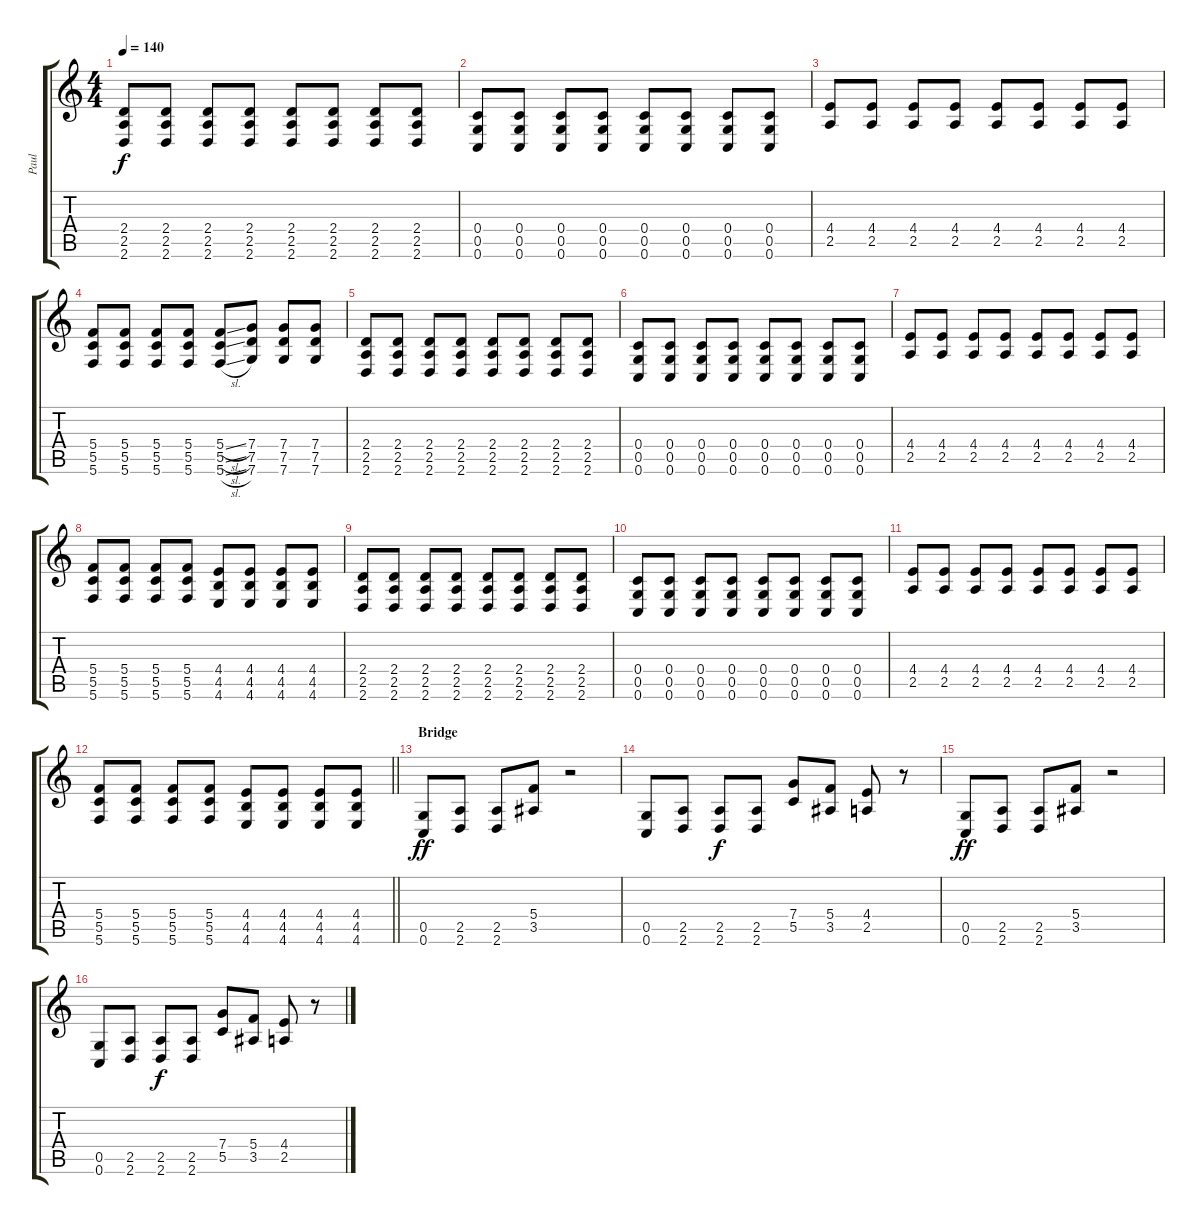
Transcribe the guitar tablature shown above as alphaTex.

\track ("Paul" "Paul") {instrument distortionguitar}
\staff {score tabs}
\tuning (D4 A3 F3 C3 G2 C2) {hide}
\ts (4 4)
\tempo 140
\clef g2
\ks c
(2.4 2.5 2.6).8{dy f} (2.4 2.5 2.6).8 (2.4 2.5 2.6).8 (2.4 2.5 2.6).8 (2.4 2.5 2.6).8 (2.4 2.5 2.6).8 (2.4 2.5 2.6).8 (2.4 2.5 2.6).8 |
(0.4 0.5 0.6).8 (0.4 0.5 0.6).8 (0.4 0.5 0.6).8 (0.4 0.5 0.6).8 (0.4 0.5 0.6).8 (0.4 0.5 0.6).8 (0.4 0.5 0.6).8 (0.4 0.5 0.6).8 |
(4.4 2.5).8 (4.4 2.5).8 (4.4 2.5).8 (4.4 2.5).8 (4.4 2.5).8 (4.4 2.5).8 (4.4 2.5).8 (4.4 2.5).8 |
(5.4 5.5 5.6).8 (5.4 5.5 5.6).8 (5.4 5.5 5.6).8 (5.4 5.5 5.6).8 (5.4{sl} 5.5{sl} 5.6{sl}).8 (7.4 7.5 7.6).8 (7.4 7.5 7.6).8 (7.4 7.5 7.6).8 |
(2.4 2.5 2.6).8 (2.4 2.5 2.6).8 (2.4 2.5 2.6).8 (2.4 2.5 2.6).8 (2.4 2.5 2.6).8 (2.4 2.5 2.6).8 (2.4 2.5 2.6).8 (2.4 2.5 2.6).8 |
(0.4 0.5 0.6).8 (0.4 0.5 0.6).8 (0.4 0.5 0.6).8 (0.4 0.5 0.6).8 (0.4 0.5 0.6).8 (0.4 0.5 0.6).8 (0.4 0.5 0.6).8 (0.4 0.5 0.6).8 |
(4.4 2.5).8 (4.4 2.5).8 (4.4 2.5).8 (4.4 2.5).8 (4.4 2.5).8 (4.4 2.5).8 (4.4 2.5).8 (4.4 2.5).8 |
(5.4 5.5 5.6).8 (5.4 5.5 5.6).8 (5.4 5.5 5.6).8 (5.4 5.5 5.6).8 (4.4 4.5 4.6).8 (4.4 4.5 4.6).8 (4.4 4.5 4.6).8 (4.4 4.5 4.6).8 |
(2.4 2.5 2.6).8 (2.4 2.5 2.6).8 (2.4 2.5 2.6).8 (2.4 2.5 2.6).8 (2.4 2.5 2.6).8 (2.4 2.5 2.6).8 (2.4 2.5 2.6).8 (2.4 2.5 2.6).8 |
(0.4 0.5 0.6).8 (0.4 0.5 0.6).8 (0.4 0.5 0.6).8 (0.4 0.5 0.6).8 (0.4 0.5 0.6).8 (0.4 0.5 0.6).8 (0.4 0.5 0.6).8 (0.4 0.5 0.6).8 |
(4.4 2.5).8 (4.4 2.5).8 (4.4 2.5).8 (4.4 2.5).8 (4.4 2.5).8 (4.4 2.5).8 (4.4 2.5).8 (4.4 2.5).8 |
\barLineRight lightlight
(5.4 5.5 5.6).8 (5.4 5.5 5.6).8 (5.4 5.5 5.6).8 (5.4 5.5 5.6).8 (4.4 4.5 4.6).8 (4.4 4.5 4.6).8 (4.4 4.5 4.6).8 (4.4 4.5 4.6).8 |
\section ("" "Bridge")
(0.5 0.6).8{dy ff} (2.5 2.6).8 (2.5 2.6).8 (5.4 3.5).8 r.2 |
(0.5 0.6).8 (2.5 2.6).8 (2.5 2.6).8{dy f} (2.5 2.6).8 (7.4 5.5).8 (5.4 3.5).8 (4.4 2.5).8 r.8 |
(0.5 0.6).8{dy ff} (2.5 2.6).8 (2.5 2.6).8 (5.4 3.5).8 r.2 |
(0.5 0.6).8 (2.5 2.6).8 (2.5 2.6).8{dy f} (2.5 2.6).8 (7.4 5.5).8 (5.4 3.5).8 (4.4 2.5).8 r.8
